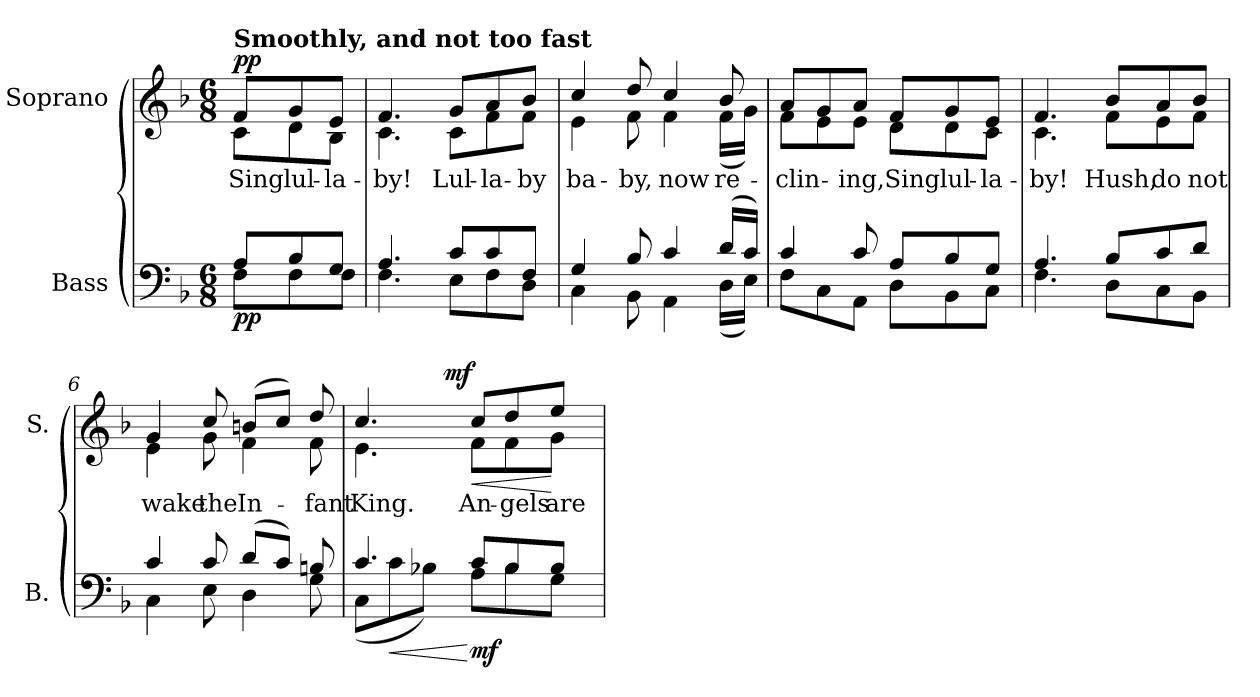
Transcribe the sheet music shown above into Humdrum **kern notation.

**kern	**dynam	**kern	**text	**dynam
*part2	*part2	*part1	*part1	*part1
*staff2	*staff2	*staff1	*staff1	*staff1
*I"Bass	*	*I"Soprano	*	*
*I'B.	*	*I'S.	*	*
!!LO:PB:g=z
*clefF4	*	*clefG2	*	*
*k[b-]	*	*k[b-]	*	*
*F:	*	*F:	*	*
*M6/8	*	*M6/8	*	*
*MM120	*	*MM120	*	*
=1	=1	=1	=1	=1
*^	*	*^	*	*
!	!	!	!LO:TX:a:B:t=Smoothly, and not too fast	!	!	!
!	!	!	!	!	!LO:LY:b:color=#000000	!
8Ai/L	8Fi\L	pp	8fi/L	8ci\L	Sing	pp
!	!	!	!	!	!LO:LY:b:color=#000000	!
8B-i/	8Fi\	.	8gi/	8di\	lul-	.
!	!	!	!	!	!LO:LY:b:color=#000000	!
8Gi/J	8Fi\J	.	8ei/J	8B-i\J	-la-	.
=2	=2	=2	=2	=2	=2	=2
!	!	!	!	!	!LO:LY:b:color=#000000	!
4.Ai/	4.Fi\	.	4.fi/	4.ci\	-by!	.
!	!	!	!	!	!LO:LY:b:color=#000000	!
8ci/L	8Ei\L	.	8gi/L	8ci\L	Lul-	.
!	!	!	!	!	!LO:LY:b:color=#000000	!
8ci/	8Fi\	.	8ai/	8fi\	-la-	.
!	!	!	!	!	!LO:LY:b:color=#000000	!
8Fi/J	8Di\J	.	8b-i/J	8fi\J	-by	.
=3	=3	=3	=3	=3	=3	=3
!	!	!	!	!	!LO:LY:b:color=#000000	!
4Gi/	4Ci\	.	4cci/	4ei\	ba-	.
!	!	!	!	!	!LO:LY:b:color=#000000	!
8B-i/	8BB-i\	.	8ddi/	8fi\	-by,	.
!	!	!	!	!	!LO:LY:b:color=#000000	!
4ci/	4AAi\	.	4cci/	4fi\	now	.
!	!	!	!	!	!LO:LY:b:color=#000000	!
(16di/LL	(16Di\LL	.	8b-i/	(16fi\LL	re-	.
16ci/JJ)	16Ei\JJ)	.	.	16gi\JJ)	.	.
=4	=4	=4	=4	=4	=4	=4
!	!	!	!	!	!LO:LY:b:color=#000000	!
4ci/	8Fi\L	.	8ai/L	8fi\L	-clin-	.
.	8Ci\	.	8gi/	8ei\	.	.
!	!	!	!	!	!LO:LY:b:color=#000000	!
8ci/	8AAi\J	.	8ai/J	8ei\J	-ing,	.
!	!	!	!	!	!LO:LY:b:color=#000000	!
8Ai/L	8Di\L	.	8fi/L	8di\L	Sing	.
!	!	!	!	!	!LO:LY:b:color=#000000	!
8B-i/	8BB-i\	.	8gi/	8di\	lul-	.
!	!	!	!	!	!LO:LY:b:color=#000000	!
8Gi/J	8Ci\J	.	8ei/J	8ci\J	-la-	.
!!LO:LB:g=z	!!
=5	=5	=5	=5	=5	=5	=5
!	!	!	!	!	!LO:LY:b:color=#000000	!
4.Ai/	4.Fi\	.	4.fi/	4.ci\	-by!	.
!	!	!	!	!	!LO:LY:b:color=#000000	!
8B-i/L	8Di\L	.	8b-i/L	8fi\L	Hush,	.
!	!	!	!	!	!LO:LY:b:color=#000000	!
8ci/	8Ci\	.	8ai/	8ei\	do	.
!	!	!	!	!	!LO:LY:b:color=#000000	!
8di/J	8BB-i\J	.	8b-i/J	8fi\J	not	.
=6	=6	=6	=6	=6	=6	=6
!	!	!	!	!	!LO:LY:b:color=#000000	!
4ci/	4Ci\	.	4gi/	4ei\	wake	.
!	!	!	!	!	!LO:LY:b:color=#000000	!
8ci/	8Ei\	.	8cci/	8gi\	the	.
!	!	!	!	!	!LO:LY:b:color=#000000	!
(8di/L	4Di\	.	(8bni/L	4fi\	In-	.
8ci/J)	.	.	8cci/J)	.	.	.
!	!	!	!	!	!LO:LY:b:color=#000000	!
8Bni/	8Gi\	.	8ddi/	8fi\	-fant	.
=7	=7	=7	=7	=7	=7	=7
!	!	!	!	!	!LO:LY:b:color=#000000	!
*	*	*	*	*^	*	*
4.ci/	(8Ci\L	.	4.cci/	4.ei\	4ryy	King.	.
!	!	!LO:HP:b	!	!	!	!	!
.	8ci\	<	.	.	.	.	.
.	8B-Xi\J)	.	.	.	32ryy	.	.
.	.	.	.	.	128.ryy	.	.
.	.	.	.	.	4ryy	.	mf
!	!	!	!	!	!	!	!LO:HP:b
!	!	!	!	!	!	!LO:LY:b:color=#000000	!
8ci/L	8Ai\L	[ mf	8cci/L	8fi\L	.	An-	<
!	!	!	!	!	!	!LO:LY:b:color=#000000	!
8B-i/	8B-i\	.	8ddi/	8fi\	.	-gels	.
.	.	.	.	.	8ryy	.	.
!	!	!	!	!	!	!LO:LY:b:color=#000000	!
8B-i/J	8Gi\J	.	8eei/J	8gi\J	.	are	[
.	.	.	.	.	16ryy	.	.
.	.	.	.	.	64ryy	.	.
.	.	.	.	.	256ryy	.	.
*v	*v	*	*	*	*	*	*
*	*	*v	*v	*v	*	*
=	=	=	=	=
*-	*-	*-	*-	*-
